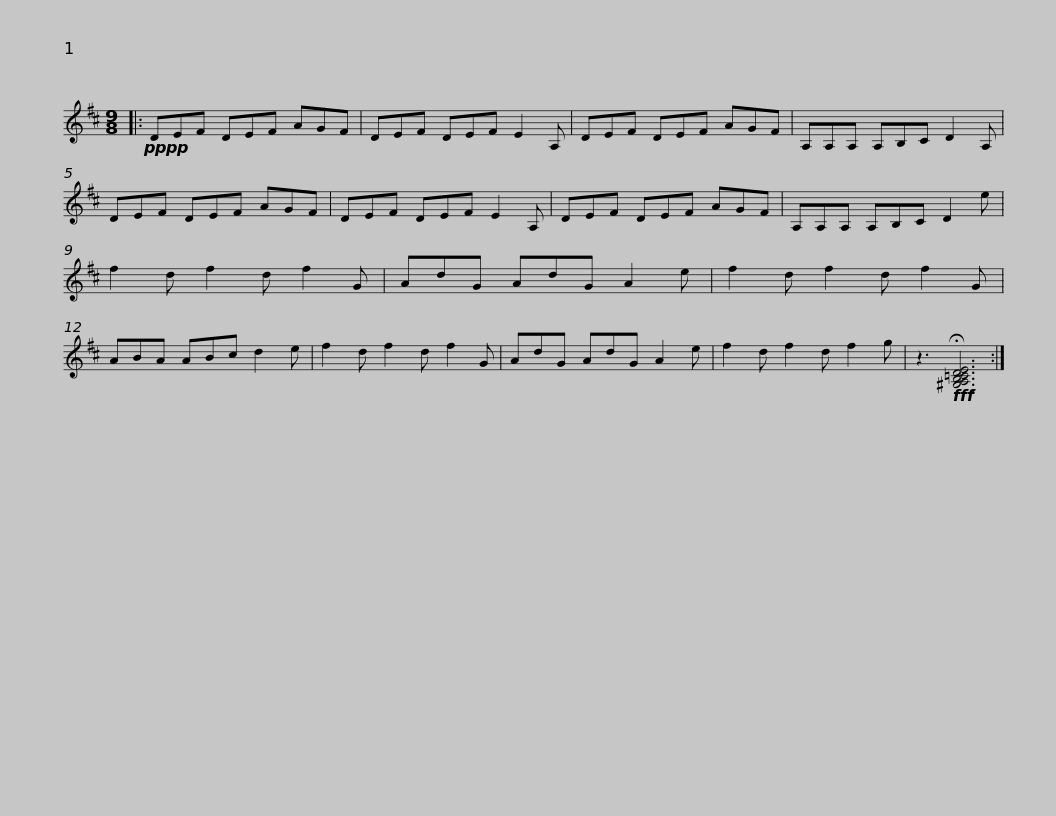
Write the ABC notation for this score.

X:1
L:1/8
M:9/8
I:linebreak $
K:D
V:1 treble
V:1
|:!pppp! DEF DEF AGF | DEF DEF E2 A, | DEF DEF AGF | A,A,A, A,B,C D2 A, |$ DEF DEF AGF | %5
 DEF DEF E2 A, | DEF DEF AGF | A,A,A, A,B,C D2 e | f2 d f2 d f2 G |$ AdG AdG A2 e | %10
 f2 d f2 d f2 G | ABA ABc d2 e | f2 d f2 d f2 G | AdG AdG A2 e | f2 d f2 d f2 g |$ %15
 z3!fff! !fermata![^G,A,B,=CDE]6 :| %16
